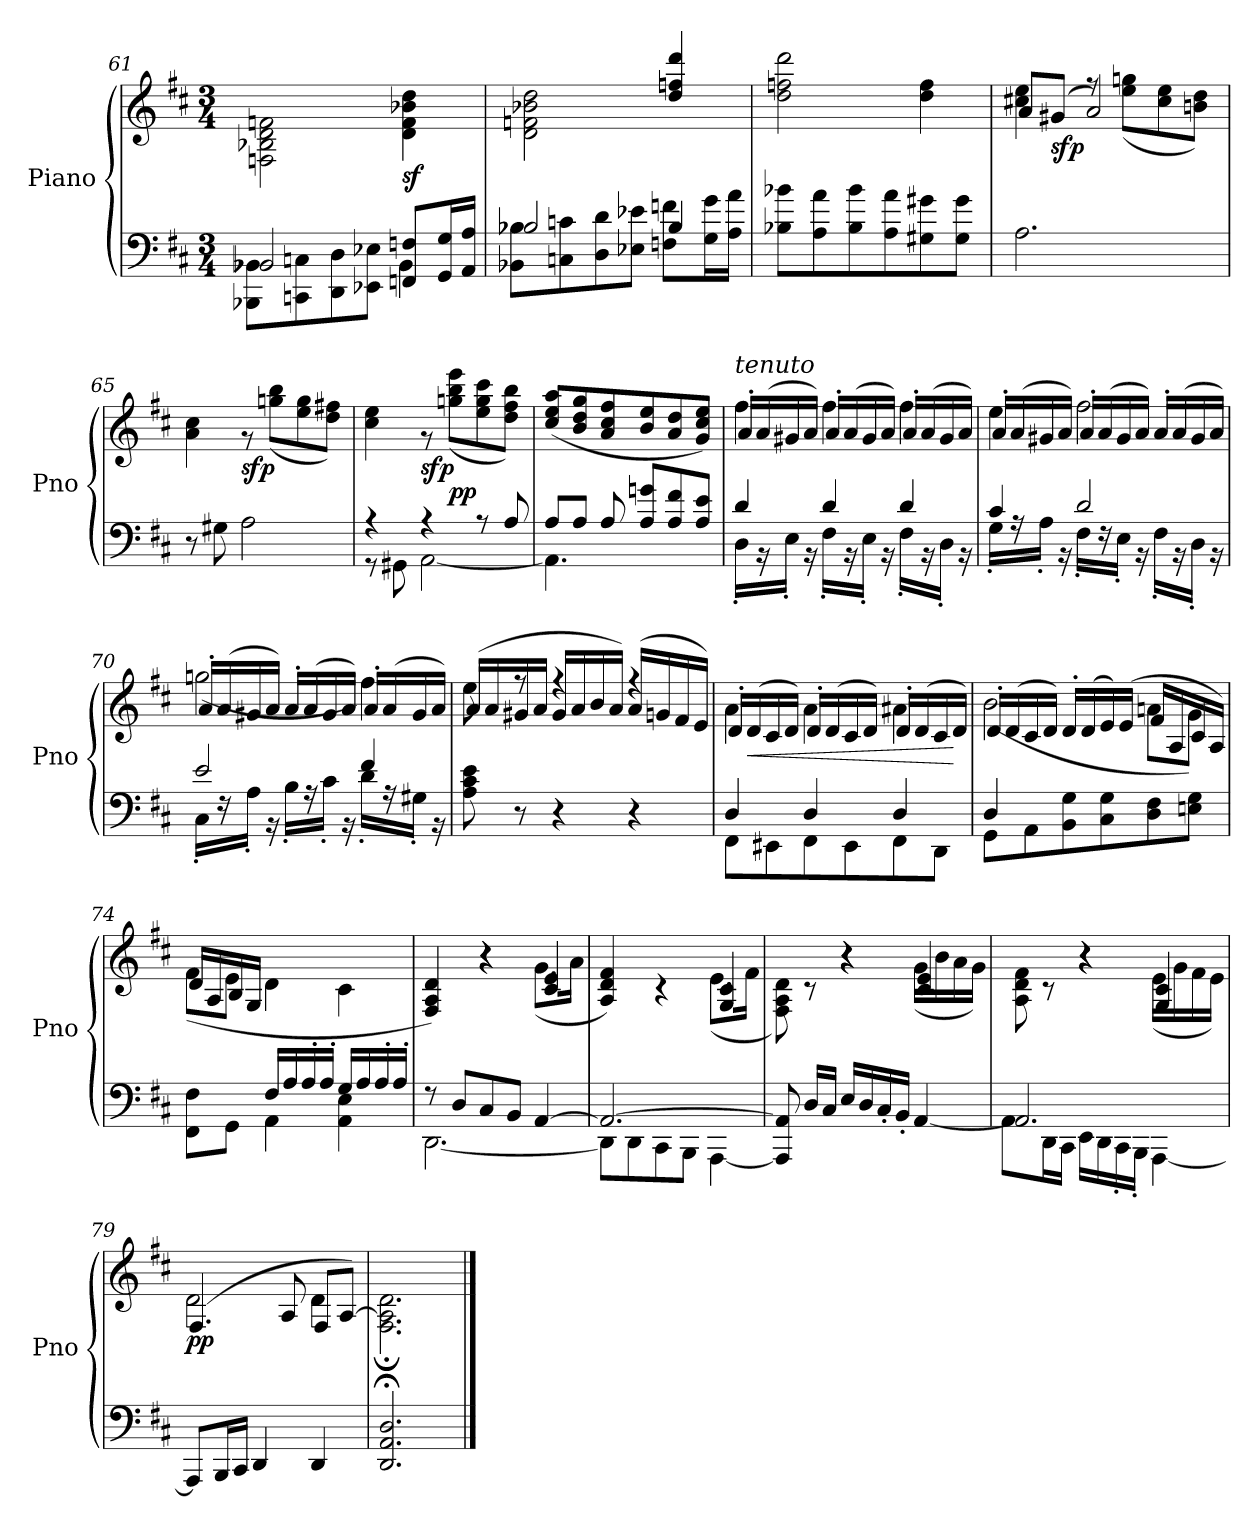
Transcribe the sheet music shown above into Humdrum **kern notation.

**kern	**kern	**dynam
*part1	*part1	*part1
*staff2	*staff1	*staff1/2
*I"Piano	*	*
*I'Pno	*	*
!!LO:LB:g=z
*clefF4	*clefG2	*
*k[f#c#]	*k[f#c#]	*
*D:	*D:	*
*M3/4	*M3/4	*
=61	=61	=61
*^	*^	*
2BB-X/	8BBB-X\ 8BB-\L	2.ryy	2Fn\ 2B-X\ 2d\ 2fn\	.
.	8CCn\ 8Cn\	.	.	.
.	8DD\ 8D\	.	.	.
.	8EE-X\ 8E-X\J	.	.	.
!	!	!	!	!LO:DY:b
8FFn/ 8Fn/L	4BB-\	.	4d\ 4f\ 4b-X\ 4dd\	sf
16GG/ 16G/L	.	.	.	.
16AA/ 16A/JJ	.	.	.	.
=62	=62	=62	=62	=62
2B-X/	8BB-X\ 8B-\L	2.ryy	2d\ 2fn\ 2b-X\ 2dd\	.
.	8Cn\ 8cn\	.	.	.
.	8D\ 8d\	.	.	.
.	8E-X\ 8e-X\J	.	.	.
4B-/	8Fn\ 8fn\L	.	4dd/ 4ffn/ 4ddd/	.
.	16G\ 16g\L	.	.	.
.	16A\ 16a\JJ	.	.	.
*v	*v	*	*	*
=63	=63	=63	=63
8B-X\ 8b-X\L	2.ryy	2dd\ 2ffn\ 2ddd\	.
8A\ 8a\	.	.	.
8B-\ 8b-\	.	.	.
8A\ 8a\	.	.	.
8G#X\ 8g#X\	.	4dd\ 4ff\	.
8G#\ 8g#\J	.	.	.
=64	=64	=64	=64
*	*	*^	*
2.A\	2.ryy	4cc#X\ 4ee\	8a/L	.
!	!	!	!	!LO:DY:b
.	.	.	(>8g#X/J	sfp
.	.	8rff	2a/)	.
.	.	(<8ee\ 8ggn\L	.	.
.	.	8cc#\ 8ee\	.	.
.	.	8bn\ 8dd\J)	.	.
*	*	*v	*v	*
!!LO:LB:g=z
=65	=65	=65	=65
8r	2.ryy	4a\ 4cc#\	.
8G#X\	.	.	.
!	!	!	!LO:DY:b
2A\	.	8r	sfp
.	.	(<8ggn\ 8bb\L	.
.	.	8ee\ 8gg\	.
.	.	8dd\ 8ff#X\J)	.
=66	=66	=66	=66
*^	*	*	*
4rA	8rGG	2.ryy	4cc#\ 4ee\	.
.	8GG#X\	.	.	.
!	!	!	!	!LO:DY:b
4rA	[2AA\	.	8r	sfp
!	!	!	!	!LO:DY:b
.	.	.	(<8ggn\ 8bb\ 8eee\L	pp
8rA	.	.	8ee\ 8gg\ 8ccc#\	.
8A/	.	.	8dd\ 8ff#\ 8bb\J)	.
=67	=67	=67	=67	=67
8A/L	4.AA\]	2.ryy	(>8cc#/ 8ee/ 8aa/L	.
8A/J	.	.	8b/ 8dd/ 8gg/	.
8A/	.	.	8a/ 8cc#/ 8ff#/	.
8A/ 8gn/L	4.ryy	.	8b/ 8ee/	.
8A/ 8f#/	.	.	8a/ 8dd/	.
8A/ 8e/J	.	.	8g/ 8cc#/ 8ee/J)	.
=68	=68	=68	=68	=68
*	*	*	*^	*
!	!	!LO:TX:a:i:t=tenuto	!	!	!
4d/	16D'\LL	2.ryy	4ff#\	16a'/LL	.
.	16r	.	.	(>16a/	.
.	16E'\JJ	.	.	16g#X/	.
.	16r	.	.	16a/JJ)	.
4d/	16F#'\LL	.	4ff#\	16a'/LL	.
.	16r	.	.	(>16a/	.
.	16E'\JJ	.	.	16g#/	.
.	16r	.	.	16a/JJ)	.
4d/	16F#'\LL	.	4ff#\	16a'/LL	.
.	16r	.	.	(>16a/	.
.	16D'\JJ	.	.	16g#/	.
.	16r	.	.	16a/JJ)	.
!!LO:LB:g=z	!!	!!
=69	=69	=69	=69	=69	=69
4c#/	16G'\LL	2.ryy	4ee\	16a'/LL	.
.	16rA	.	.	(>16a/	.
.	16A'\JJ	.	.	16g#X/	.
.	16r	.	.	16a/JJ)	.
2d/	16F#'\LL	.	2ff#\	16a'/LL	.
.	16rF	.	.	(>16a/	.
.	16E'\JJ	.	.	16g#/	.
.	16r	.	.	16a/JJ)	.
.	16F#'\LL	.	.	16a'/LL	.
.	16r	.	.	(>16a/	.
.	16D'\JJ	.	.	16g#/	.
.	16r	.	.	16a/JJ)	.
=70	=70	=70	=70	=70	=70
2e/	16C#'\LL	2.ryy	(<2ggn\	16a'/LL	.
.	16rF	.	.	(>16a/	.
.	16A'\JJ	.	.	16g#X/	.
.	16r	.	.	16a/JJ)	.
.	16B'\LL	.	.	16a'/LL	.
.	16rA	.	.	(>16a/	.
.	16c#'\JJ	.	.	16g#/	.
.	16r	.	.	16a/JJ)	.
4f#/	16d'\LL	.	4ff#\)	16a'/LL	.
.	16rA	.	.	(>16a/	.
.	16G#X'\JJ	.	.	16g#/	.
.	16r	.	.	16a/JJ)	.
*v	*v	*	*	*	*
=71	=71	=71	=71	=71
8A\ 8c#\ 8e\	2.ryy	8ee\	(>16a/LL	.
.	.	.	16a/	.
8r	.	8rff	16g#X/	.
.	.	.	16a/JJ	.
4r	.	4rff	16g#/LL	.
.	.	.	16a/	.
.	.	.	16b/	.
.	.	.	16a/JJ)	.
4r	.	4rff	(>16a/LL	.
.	.	.	16gn/	.
.	.	.	16f#/	.
.	.	.	16e/JJ)	.
!!LO:LB:g=z	!!	!!
=72	=72	=72	=72	=72
*^	*	*	*	*
4D/	8FF#\L	2.ryy	4a\	16d'/LL	.
!	!	!	!	!	!LO:HP:b
.	.	.	.	(>16d/	<
.	8EE#X\	.	.	16c#/	.
.	.	.	.	16d/JJ)	.
4D/	8FF#\	.	4a\	16d'/LL	.
.	.	.	.	(>16d/	.
.	8EE#\	.	.	16c#/	.
.	.	.	.	16d/JJ)	.
4D/	8FF#\	.	4a#X\	16d'/LL	.
.	.	.	.	(>16d/	.
.	8DD\J	.	.	16c#/	.
.	.	.	.	16d/JJ)	[
=73	=73	=73	=73	=73	=73
4D/	8GG\L	2.ryy	(<2b\	16d'/LL	.
.	.	.	.	(>16d/	.
.	8AA\	.	.	16c#/	.
.	.	.	.	16d/JJ)	.
4ryy	8BB\ 8G\	.	.	16d'/LL	.
.	.	.	.	(>16d/	.
.	8C#\ 8G\	.	.	16e/)	.
.	.	.	.	(>16e/JJ	.
4ryy	8D\ 8F#\	.	8an\L	16f#/LL	.
.	.	.	.	16A/	.
.	8En\ 8G\J	.	8g\J)	16c#/	.
.	.	.	.	16A/JJ)	.
=74	=74	=74	=74	=74	=74
4ryy	8FF#\ 8F#\L	2.ryy	(<8f#\L	16d/LL	.
.	.	.	.	16A/	.
.	8GG\J	.	8e\J	16B/	.
.	.	.	.	16G/JJ	.
16F#/LL	4AA\	.	4d\	4ryy	.
16A/	.	.	.	.	.
16A'/	.	.	.	.	.
16A'/JJ	.	.	.	.	.
16G/LL	4AA\ 4E\	.	4c#\	4ryy	.
16A/	.	.	.	.	.
16A'/	.	.	.	.	.
16A'/JJ	.	.	.	.	.
!!LO:PB:g=z	!!	!!
=75	=75	=75	=75	=75	=75
8r	[2.DD\	2.ryy	4ryy	4F#/ 4A/ 4d/)	.
8D/L	.	.	.	.	.
8C#/	.	.	4r	4r	.
8BB/J	.	.	.	.	.
[4AA/	.	.	(<8.g\L	4c#/ 4e/	.
.	.	.	16a\Jk	.	.
=76	=76	=76	=76	=76	=76
2.AA/_	8DD\L]	2.ryy	2ryy	4A/ 4d/ 4f#/)	.
.	8DD\	.	.	.	.
.	8CC#\	.	.	4r	.
.	8BBB\J	.	.	.	.
.	[4AAA\	.	(<8.e\L	4G/ 4c#/	.
.	.	.	16f#\Jk	.	.
*v	*v	*	*	*	*
=77	=77	=77	=77	=77
8AAA/] 8AA/]	2.ryy	8F#\ 8A\ 8d\)	4ryy	.
16D/LL	.	8r	.	.
16C#/JJ	.	.	.	.
16E/LL	.	4r	4r	.
16D/	.	.	.	.
16C#'/	.	.	.	.
16BB'/JJ	.	.	.	.
[4AA/	.	(<16g\LL	4c#/ 4e/	.
.	.	16b\	.	.
.	.	16a\	.	.
.	.	16g\JJ)	.	.
=78	=78	=78	=78	=78
*^	*	*	*	*
2.AA/]	8AA\L	2.ryy	8A\ 8d\ 8f#\	4ryy	.
.	16DD\L	.	8r	.	.
.	16CC#\JJ	.	.	.	.
.	16EE\LL	.	4r	4r	.
.	16DD\	.	.	.	.
.	16CC#'\	.	.	.	.
.	16BBB'\JJ	.	.	.	.
.	[4AAA\	.	(<16e\LL	4G/ 4c#/	.
.	.	.	16g\	.	.
.	.	.	16f#\	.	.
.	.	.	16e\JJ)	.	.
*v	*v	*	*	*	*
!!LO:LB:g=z	!!	!!
=79	=79	=79	=79	=79
!	!	!	!	!LO:DY:b
8AAA/L]	2.ryy	2d\	(>4.F#/	pp
16BBB/L	.	.	.	.
16CC#/JJ	.	.	.	.
4DD/	.	.	.	.
.	.	.	8A/	.
4DD/	.	4d\	8F#/L	.
.	.	.	[8A/J)	.
*	*	*v	*v	*
=80	=80	=80	=80
2.DD/; 2.AA/; 2.D/;	2.ryy	2.F#\; 2.A\]; 2.d\;	.
*	*v	*v	*
==	==	==
*-	*-	*-
